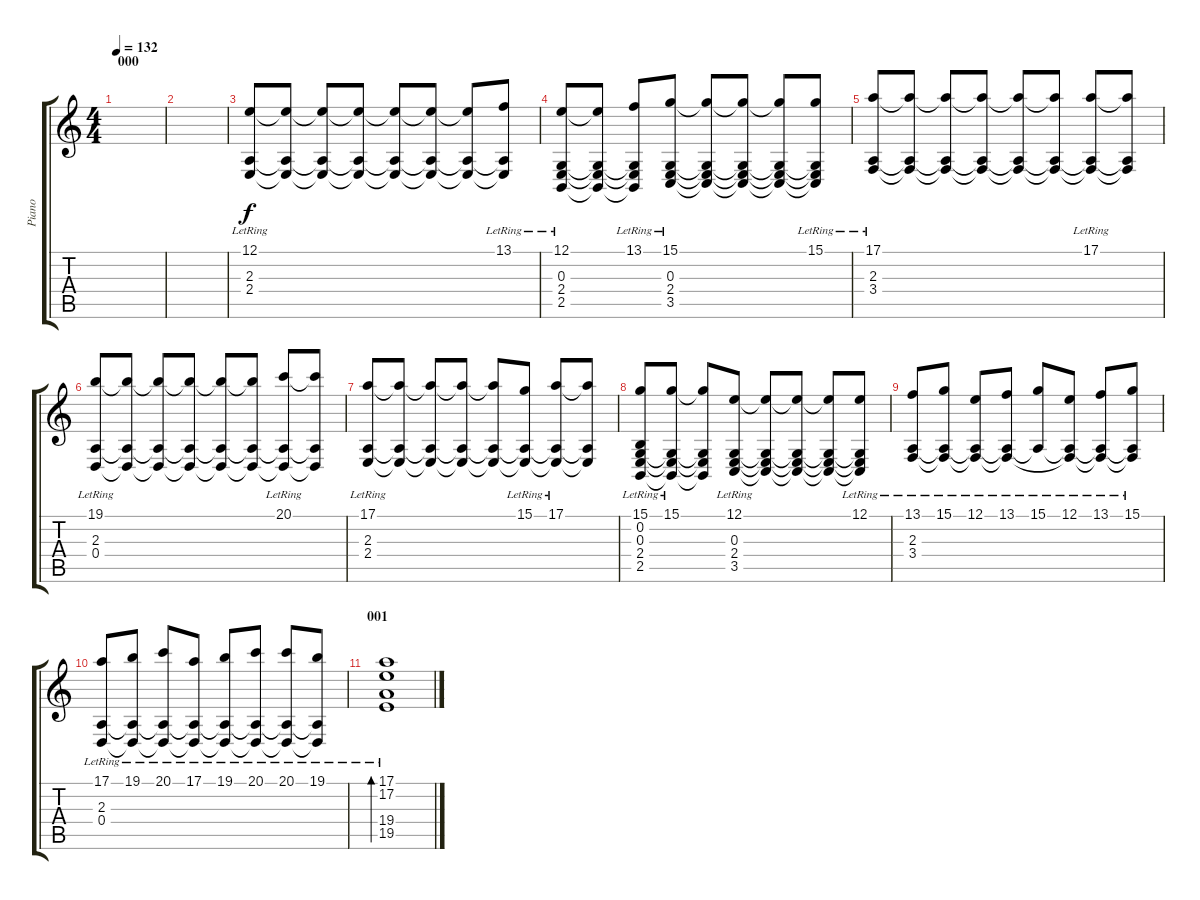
\track ("Piano" "Piano") {instrument acousticgrandpiano}
\staff {score tabs}
\tuning (E4 B3 G3 D3 A2 E2) {hide}
\ts (4 4)
\section ("" "000")
\tempo 132
\clef g2
\ks c
|
|
(12.1{lr} 2.3{lr} 2.4{lr}).8 (12.1{t} 2.3{t} 2.4{t}).8 (12.1{t} 2.3{t} 2.4{t}).8 (12.1{t} 2.3{t} 2.4{t}).8 (12.1{t} 2.3{t} 2.4{t}).8 (12.1{t} 2.3{t} 2.4{t}).8 (12.1{t} 2.3{t} 2.4{t}).8 (13.1{lr} 2.3{t} 2.4{t}).8 |
(12.1{lr} 0.3{lr} 2.4{lr} 2.5{lr}).8 (12.1{t} 0.3{t} 2.4{t} 2.5{t}).8 (13.1{lr} 0.3{t} 2.4{t} 2.5{t}).8 (15.1{lr} 0.3{lr} 2.4{lr} 3.5{lr}).8 (15.1{t} 0.3{t} 2.4{t} 3.5{t}).8 (15.1{t} 0.3{t} 2.4{t} 3.5{t}).8 (15.1{t} 0.3{t} 2.4{t} 3.5{t}).8 (15.1{lr} 0.3{t} 2.4{t} 3.5{t}).8 |
(17.1{lr} 2.3{lr} 3.4{lr}).8 (17.1{t} 2.3{t} 3.4{t}).8 (17.1{t} 2.3{t} 3.4{t}).8 (17.1{t} 2.3{t} 3.4{t}).8 (17.1{t} 2.3{t} 3.4{t}).8 (17.1{t} 2.3{t} 3.4{t}).8 (17.1{lr} 2.3{t} 3.4{t}).8 (17.1{t} 2.3{t} 3.4{t}).8 |
(19.1{lr} 2.3{lr} 0.4{lr}).8 (19.1{t} 2.3{t} 0.4{t}).8 (19.1{t} 2.3{t} 0.4{t}).8 (19.1{t} 2.3{t} 0.4{t}).8 (19.1{t} 2.3{t} 0.4{t}).8 (19.1{t} 2.3{t} 0.4{t}).8 (20.1{lr} 2.3{t} 0.4{t}).8 (20.1{t} 2.3{t} 0.4{t}).8 |
(17.1{lr} 2.3{lr} 2.4{lr}).8 (17.1{t} 2.3{t} 2.4{t}).8 (17.1{t} 2.3{t} 2.4{t}).8 (17.1{t} 2.3{t} 2.4{t}).8 (17.1{t} 2.3{t} 2.4{t}).8 (15.1{lr} 2.3{t} 2.4{t}).8 (17.1{lr} 2.3{t} 2.4{t}).8 (17.1{t} 2.3{t} 2.4{t}).8 |
(15.1{lr} 0.2{lr} 0.3{lr} 2.4{lr} 2.5{lr}).8 (15.1{lr} 0.3{t} 2.4{t} 2.5{t}).8 (15.1{t} 0.3{t} 2.4{t} 2.5{t}).8 (12.1{lr} 0.3{lr} 2.4{lr} 3.5{lr}).8 (12.1{t} 0.3{t} 2.4{t} 3.5{t}).8 (12.1{t} 0.3{t} 2.4{t} 3.5{t}).8 (12.1{t} 0.3{t} 2.4{t} 3.5{t}).8 (12.1{lr} 0.3{t} 2.4{t} 3.5{t}).8 |
(13.1{lr} 2.3{lr} 3.4{lr}).8 (15.1{lr} 2.3{t} 3.4{t}).8 (12.1{lr} 2.3{t} 3.4{t}).8 (13.1{lr} 2.3{t} 3.4{t}).8 (15.1{lr} 2.3{t}).8 (12.1{lr} 2.3{t} 3.4{t}).8 (13.1{lr} 2.3{t} 3.4{t}).8 (15.1{lr} 2.3{t} 3.4{t}).8 |
(17.1{lr} 2.3{lr} 0.4{lr}).8 (19.1{lr} 2.3{t} 0.4{t}).8 (20.1{lr} 2.3{t} 0.4{t}).8 (17.1{lr} 2.3{t} 0.4{t}).8 (19.1{lr} 2.3{t} 0.4{t}).8 (20.1{lr} 2.3{t} 0.4{t}).8 (20.1{lr} 2.3{t} 0.4{t}).8 (19.1{lr} 2.3{t} 0.4{t}).8 |
\section ("" "001")
(17.1{lr} 17.2{lr} 19.4{lr} 19.5{lr}).1{bd 30}
